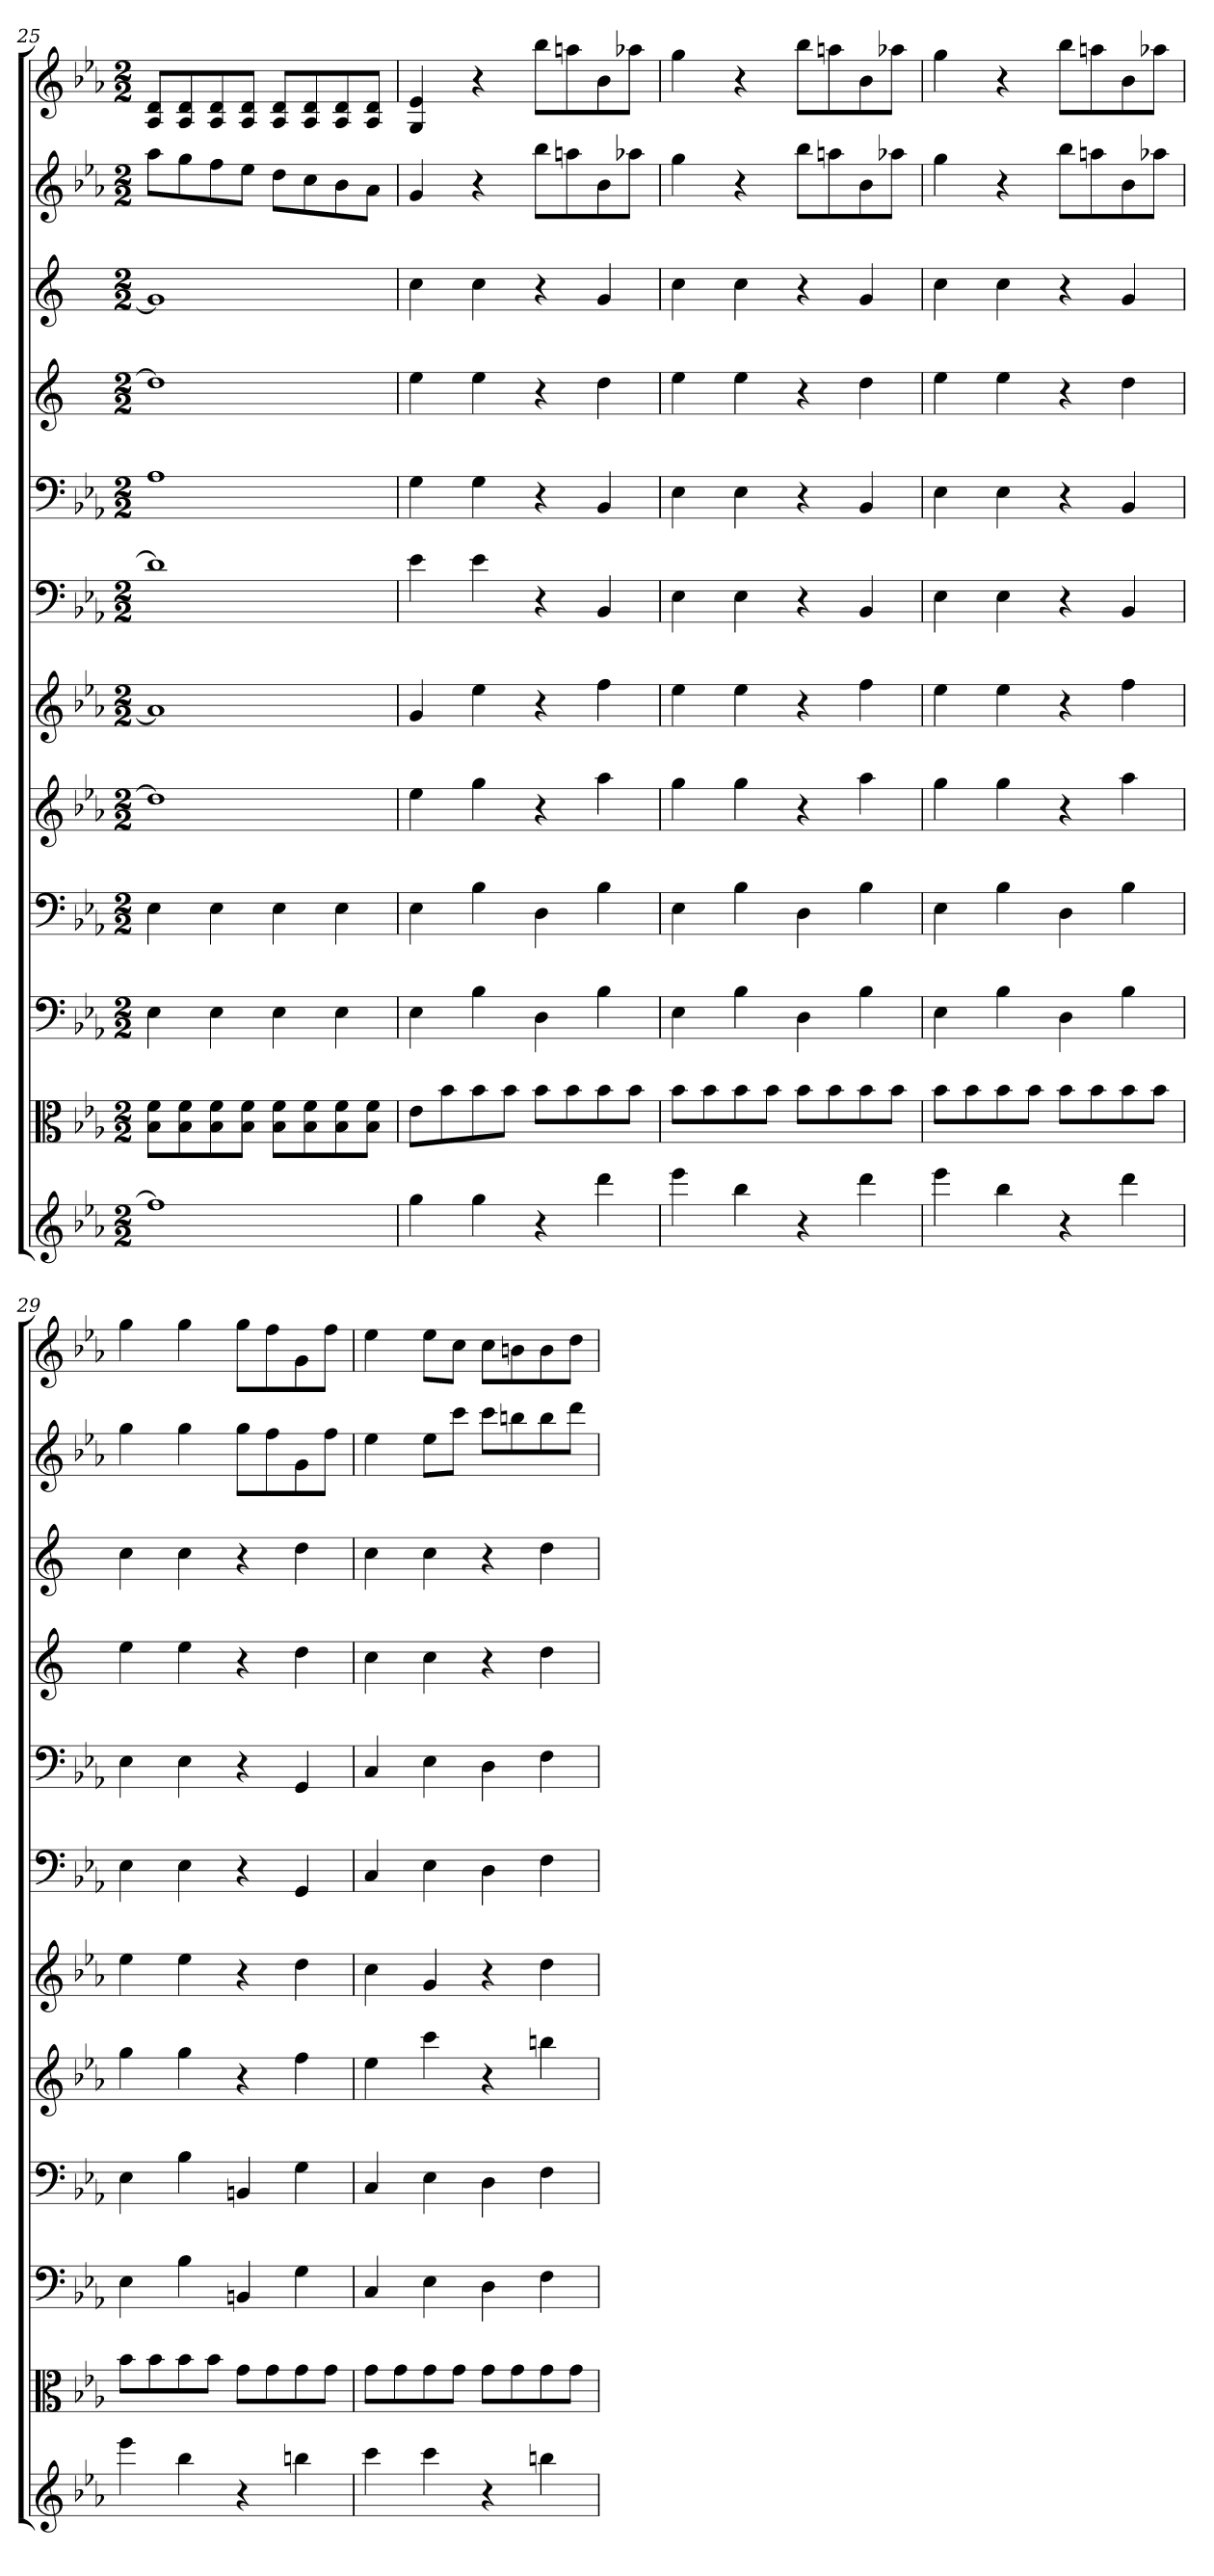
**kern	**kern	**kern	**kern	**kern	**kern	**kern	**kern	**kern	**kern	**kern	**kern
*part12	*part11	*part10	*part9	*part8	*part7	*part6	*part5	*part4	*part3	*part2	*part1
*staff12	*staff11	*staff10	*staff9	*staff8	*staff7	*staff6	*staff5	*staff4	*staff3	*staff2	*staff1
*	*clefC3	*clefF4	*clefF4	*	*	*clefF4	*clefF4	*	*	*	*
*k[b-e-a-]	*k[b-e-a-]	*k[b-e-a-]	*k[b-e-a-]	*k[b-e-a-]	*k[b-e-a-]	*k[b-e-a-]	*k[b-e-a-]	*k[]	*k[]	*k[b-e-a-]	*k[b-e-a-]
*E-:	*E-:	*E-:	*E-:	*E-:	*E-:	*E-:	*E-:	*	*	*E-:	*E-:
*M2/2	*M2/2	*M2/2	*M2/2	*M2/2	*M2/2	*M2/2	*M2/2	*M2/2	*M2/2	*M2/2	*M2/2
=25	=25	=25	=25	=25	=25	=25	=25	=25	=25	=25	=25
1ff]	8B-\ 8f\L	4E-	4E-	1dd]	1a-]	1d]	1A-	1dd]	1g]	8aa-L	8A- 8dL
.	8B-\ 8f\	.	.	.	.	.	.	.	.	8gg	8A- 8d
.	8B-\ 8f\	4E-	4E-	.	.	.	.	.	.	8ff	8A- 8d
.	8B-\ 8f\J	.	.	.	.	.	.	.	.	8ee-J	8A- 8dJ
.	8B-\ 8f\L	4E-	4E-	.	.	.	.	.	.	8ddL	8A- 8dL
.	8B-\ 8f\	.	.	.	.	.	.	.	.	8cc	8A- 8d
.	8B-\ 8f\	4E-	4E-	.	.	.	.	.	.	8b-	8A- 8d
.	8B-\ 8f\J	.	.	.	.	.	.	.	.	8a-J	8A- 8dJ
=26	=26	=26	=26	=26	=26	=26	=26	=26	=26	=26	=26
4gg	8e-\L	4E-	4E-	4ee-	4g	4e-	4G	4ee	4cc	4g	4G 4e-
.	8b-\	.	.	.	.	.	.	.	.	.	.
4gg	8b-\	4B-	4B-	4gg	4ee-	4e-	4G	4ee	4cc	4r	4r
.	8b-\J	.	.	.	.	.	.	.	.	.	.
4r	8b-\L	4D	4D	4r	4r	4r	4r	4r	4r	8bb-L	8bb-L
.	8b-\	.	.	.	.	.	.	.	.	8aan	8aan
4ddd	8b-\	4B-	4B-	4aa-	4ff	4BB-	4BB-	4dd	4g	8b-	8b-
.	8b-\J	.	.	.	.	.	.	.	.	8aa-XJ	8aa-XJ
=27	=27	=27	=27	=27	=27	=27	=27	=27	=27	=27	=27
4eee-	8b-\L	4E-	4E-	4gg	4ee-	4E-	4E-	4ee	4cc	4gg	4gg
.	8b-\	.	.	.	.	.	.	.	.	.	.
4bb-	8b-\	4B-	4B-	4gg	4ee-	4E-	4E-	4ee	4cc	4r	4r
.	8b-\J	.	.	.	.	.	.	.	.	.	.
4r	8b-\L	4D	4D	4r	4r	4r	4r	4r	4r	8bb-L	8bb-L
.	8b-\	.	.	.	.	.	.	.	.	8aan	8aan
4ddd	8b-\	4B-	4B-	4aa-	4ff	4BB-	4BB-	4dd	4g	8b-	8b-
.	8b-\J	.	.	.	.	.	.	.	.	8aa-XJ	8aa-XJ
=28	=28	=28	=28	=28	=28	=28	=28	=28	=28	=28	=28
4eee-	8b-\L	4E-	4E-	4gg	4ee-	4E-	4E-	4ee	4cc	4gg	4gg
.	8b-\	.	.	.	.	.	.	.	.	.	.
4bb-	8b-\	4B-	4B-	4gg	4ee-	4E-	4E-	4ee	4cc	4r	4r
.	8b-\J	.	.	.	.	.	.	.	.	.	.
4r	8b-\L	4D	4D	4r	4r	4r	4r	4r	4r	8bb-L	8bb-L
.	8b-\	.	.	.	.	.	.	.	.	8aan	8aan
4ddd	8b-\	4B-	4B-	4aa-	4ff	4BB-	4BB-	4dd	4g	8b-	8b-
.	8b-\J	.	.	.	.	.	.	.	.	8aa-XJ	8aa-XJ
=29	=29	=29	=29	=29	=29	=29	=29	=29	=29	=29	=29
4eee-	8b-\L	4E-	4E-	4gg	4ee-	4E-	4E-	4ee	4cc	4gg	4gg
.	8b-\	.	.	.	.	.	.	.	.	.	.
4bb-	8b-\	4B-	4B-	4gg	4ee-	4E-	4E-	4ee	4cc	4gg	4gg
.	8b-\J	.	.	.	.	.	.	.	.	.	.
4r	8g\L	4BBn	4BBn	4r	4r	4r	4r	4r	4r	8ggL	8ggL
.	8g\	.	.	.	.	.	.	.	.	8ff	8ff
4bbn	8g\	4G	4G	4ff	4dd	4GG	4GG	4dd	4dd	8g	8g
.	8g\J	.	.	.	.	.	.	.	.	8ffJ	8ffJ
=30	=30	=30	=30	=30	=30	=30	=30	=30	=30	=30	=30
4ccc	8g\L	4C	4C	4ee-	4cc	4C	4C	4cc	4cc	4ee-	4ee-
.	8g\	.	.	.	.	.	.	.	.	.	.
4ccc	8g\	4E-	4E-	4ccc	4g	4E-	4E-	4cc	4cc	8ee-L	8ee-L
.	8g\J	.	.	.	.	.	.	.	.	8cccJ	8ccJ
4r	8g\L	4D	4D	4r	4r	4D	4D	4r	4r	8cccL	8ccL
.	8g\	.	.	.	.	.	.	.	.	8bbn	8bn
4bbn	8g\	4F	4F	4bbn	4dd	4F	4F	4dd	4dd	8bb	8b
.	8g\J	.	.	.	.	.	.	.	.	8dddJ	8ddJ
=	=	=	=	=	=	=	=	=	=	=	=
*-	*-	*-	*-	*-	*-	*-	*-	*-	*-	*-	*-
